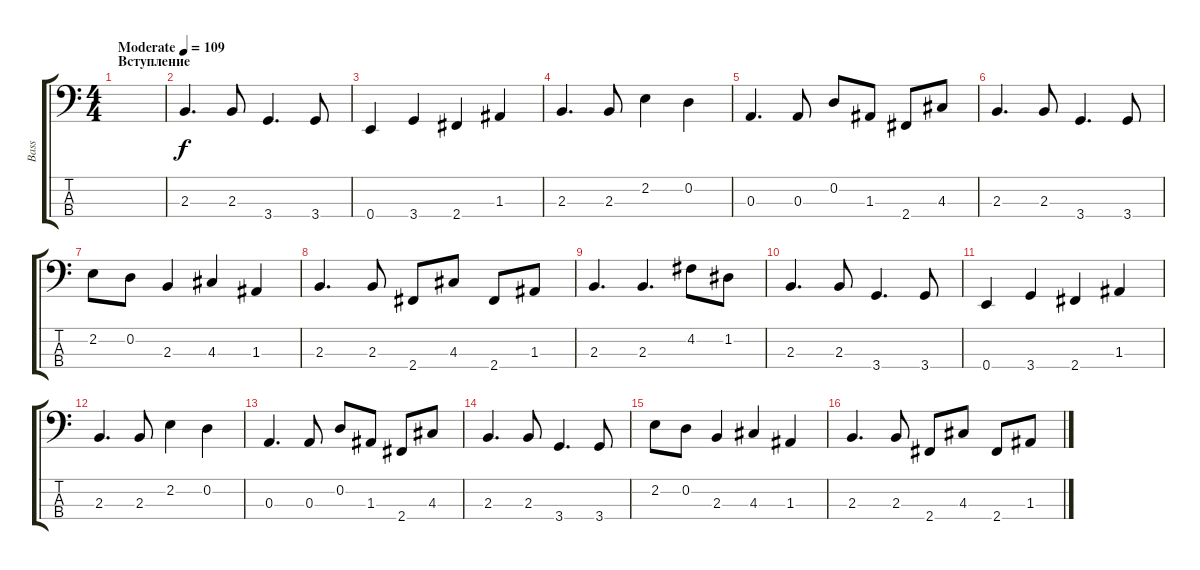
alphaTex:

\track ("Bass" "Bass") {instrument electricbasspick}
\staff {score tabs}
\tuning (G2 D2 A1 E1) {hide}
\ts (4 4)
\section ("" "Вступление")
\tempo (109 "Moderate")
\clef f4
\ks c
|
2.3.4{d} 2.3.8 3.4.4{d} 3.4.8 |
0.4.4 3.4.4 2.4.4 1.3.4 |
2.3.4{d} 2.3.8 2.2.4 0.2.4 |
0.3.4{d} 0.3.8 0.2.8 1.3.8 2.4.8 4.3.8 |
2.3.4{d} 2.3.8 3.4.4{d} 3.4.8 |
2.2.8 0.2.8 2.3.4 4.3.4 1.3.4 |
2.3.4{d} 2.3.8 2.4.8 4.3.8 2.4.8 1.3.8 |
2.3.4{d} 2.3.4{d} 4.2.8 1.2.8 |
2.3.4{d} 2.3.8 3.4.4{d} 3.4.8 |
0.4.4 3.4.4 2.4.4 1.3.4 |
2.3.4{d} 2.3.8 2.2.4 0.2.4 |
0.3.4{d} 0.3.8 0.2.8 1.3.8 2.4.8 4.3.8 |
2.3.4{d} 2.3.8 3.4.4{d} 3.4.8 |
2.2.8 0.2.8 2.3.4 4.3.4 1.3.4 |
2.3.4{d} 2.3.8 2.4.8 4.3.8 2.4.8 1.3.8
